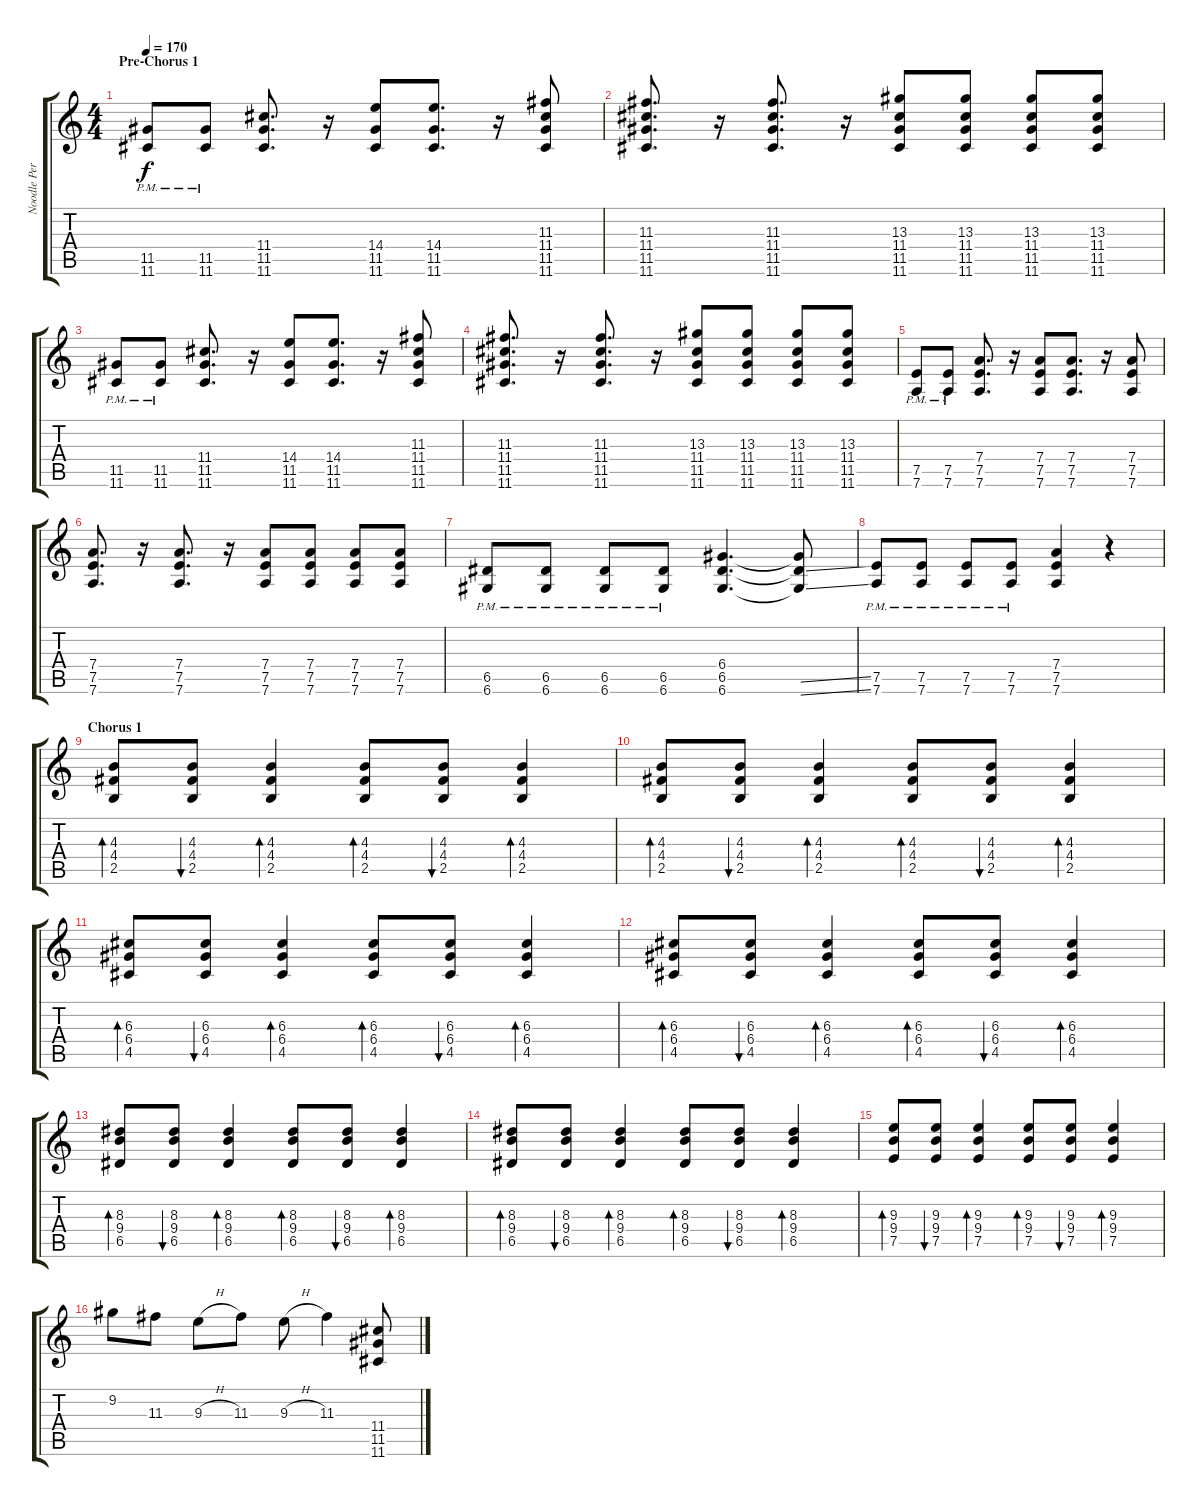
\track ("Noodle Perez" "Noodle Per") {instrument distortionguitar}
\staff {score tabs}
\tuning (E4 B3 G3 D3 A2 D2) {hide}
\ts (4 4)
\section ("" "Pre-Chorus 1")
\tempo 170
\clef g2
\ks c
(11.5{pm} 11.6{pm}).8{dy f} (11.5{pm} 11.6{pm}).8 (11.4 11.5 11.6).8{d} r.16 (14.4 11.5 11.6).8 (14.4 11.5 11.6).8{d} r.16 (11.3 11.4 11.5 11.6).8 |
(11.3 11.4 11.5 11.6).8{d} r.16 (11.3 11.4 11.5 11.6).8{d} r.16 (13.3 11.4 11.5 11.6).8 (13.3 11.4 11.5 11.6).8 (13.3 11.4 11.5 11.6).8 (13.3 11.4 11.5 11.6).8 |
(11.5{pm} 11.6{pm}).8 (11.5{pm} 11.6{pm}).8 (11.4 11.5 11.6).8{d} r.16 (14.4 11.5 11.6).8 (14.4 11.5 11.6).8{d} r.16 (11.3 11.4 11.5 11.6).8 |
(11.3 11.4 11.5 11.6).8{d} r.16 (11.3 11.4 11.5 11.6).8{d} r.16 (13.3 11.4 11.5 11.6).8 (13.3 11.4 11.5 11.6).8 (13.3 11.4 11.5 11.6).8 (13.3 11.4 11.5 11.6).8 |
(7.5{pm} 7.6{pm}).8 (7.5{pm} 7.6{pm}).8 (7.4 7.5 7.6).8{d} r.16 (7.4 7.5 7.6).8 (7.4 7.5 7.6).8{d} r.16 (7.4 7.5 7.6).8 |
(7.4 7.5 7.6).8{d} r.16 (7.4 7.5 7.6).8{d} r.16 (7.4 7.5 7.6).8 (7.4 7.5 7.6).8 (7.4 7.5 7.6).8 (7.4 7.5 7.6).8 |
(6.5{pm} 6.6).8 (6.5{pm} 6.6).8 (6.5{pm} 6.6).8 (6.5{pm} 6.6).8 (6.4 6.5 6.6).4{d} (6.4{t} 6.5{ss t} 6.6{ss t}).8 |
(7.5{pm} 7.6).8 (7.5{pm} 7.6).8 (7.5{pm} 7.6).8 (7.5{pm} 7.6).8 (7.4 7.5 7.6).4 r.4 |
\section ("" "Chorus 1")
(4.3 4.4 2.5).8{bd 120} (4.3 4.4 2.5).8{bu 120} (4.3 4.4 2.5).4{bd 120} (4.3 4.4 2.5).8{bd 120} (4.3 4.4 2.5).8{bu 120} (4.3 4.4 2.5).4{bd 120} |
(4.3 4.4 2.5).8{bd 120} (4.3 4.4 2.5).8{bu 120} (4.3 4.4 2.5).4{bd 120} (4.3 4.4 2.5).8{bd 120} (4.3 4.4 2.5).8{bu 120} (4.3 4.4 2.5).4{bd 120} |
(6.3 6.4 4.5).8{bd 120} (6.3 6.4 4.5).8{bu 120} (6.3 6.4 4.5).4{bd 120} (6.3 6.4 4.5).8{bd 120} (6.3 6.4 4.5).8{bu 120} (6.3 6.4 4.5).4{bd 120} |
(6.3 6.4 4.5).8{bd 120} (6.3 6.4 4.5).8{bu 120} (6.3 6.4 4.5).4{bd 120} (6.3 6.4 4.5).8{bd 120} (6.3 6.4 4.5).8{bu 120} (6.3 6.4 4.5).4{bd 120} |
(8.3 9.4 6.5).8{bd 120} (8.3 9.4 6.5).8{bu 120} (8.3 9.4 6.5).4{bd 120} (8.3 9.4 6.5).8{bd 120} (8.3 9.4 6.5).8{bu 120} (8.3 9.4 6.5).4{bd 120} |
(8.3 9.4 6.5).8{bd 120} (8.3 9.4 6.5).8{bu 120} (8.3 9.4 6.5).4{bd 120} (8.3 9.4 6.5).8{bd 120} (8.3 9.4 6.5).8{bu 120} (8.3 9.4 6.5).4{bd 120} |
(9.3 9.4 7.5).8{bd 120} (9.3 9.4 7.5).8{bu 120} (9.3 9.4 7.5).4{bd 120} (9.3 9.4 7.5).8{bd 120} (9.3 9.4 7.5).8{bu 120} (9.3 9.4 7.5).4{bd 120} |
9.2.8 11.3.8 9.3{h}.8 11.3.8 9.3{h}.8 11.3.4 (11.4 11.5 11.6).8
